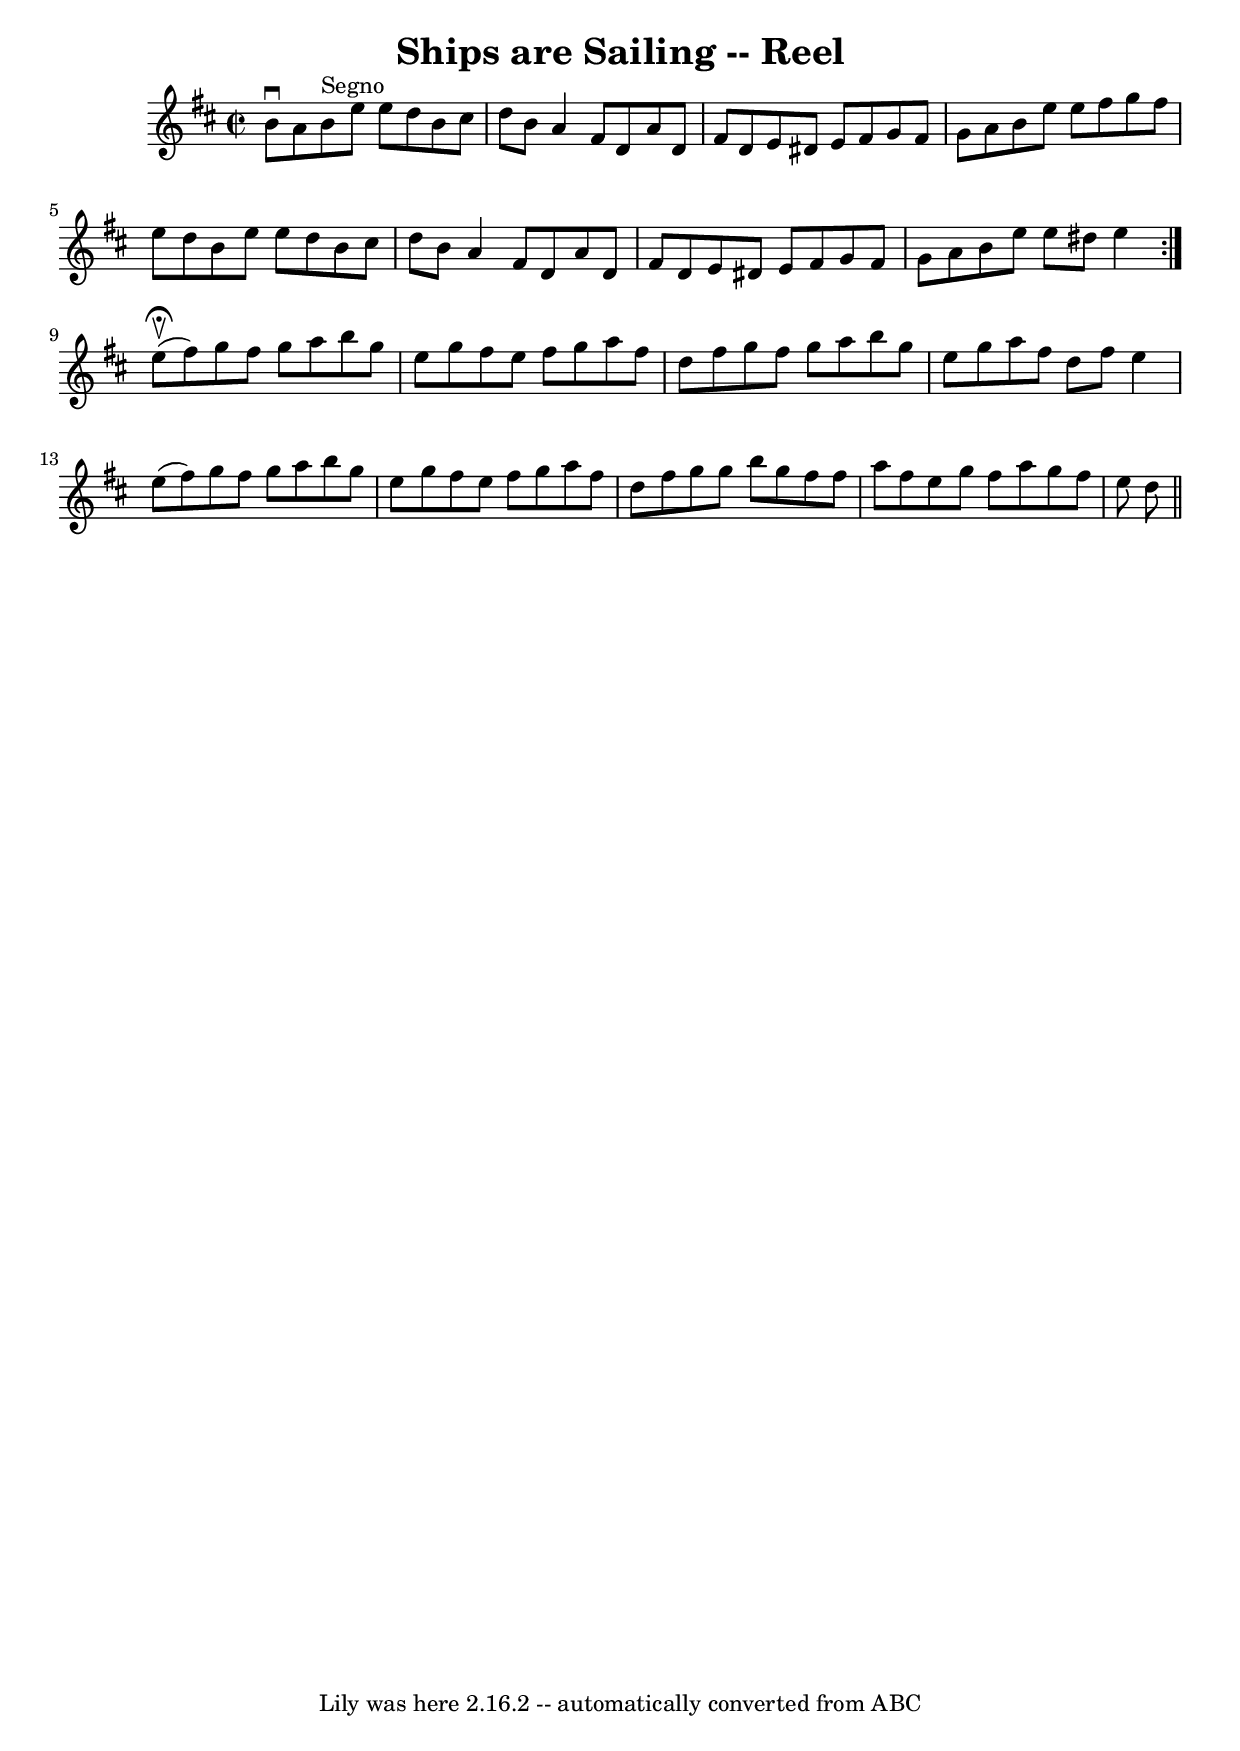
\version "2.16.2"
\include "Mammoth.ily"
\header {
  %% book = "Ryan's Mammoth Collection"
  crossRefNumber = "1"
  footnotes = ""
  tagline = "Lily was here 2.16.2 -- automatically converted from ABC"
  title = "Ships are Sailing -- Reel"

}
voicedefault =  {



  \repeat volta 2 {

    \override Staff.TimeSignature #'style = #'C
    \time 2/2 
    \key e \dorian b'8^\downbow a'8    |
    b'8^"Segno"   
    e''8 e''8 d''8 b'8 cis''8 d''8 b'8  |
    a'4 fis'8   
    d'8 a'8 d'8 fis'8 d'8  |
    e'8 dis'8 e'8 fis'8    
    g'8 fis'8 g'8 a'8  |
    b'8 e''8 e''8 fis''8 g''8    
    fis''8 e''8 d''8  |
    b'8 e''8 e''8 d''8 b'8    
    cis''8 d''8 b'8  |
    a'4 fis'8 d'8 a'8 d'8 fis'8    
    d'8  |
    e'8 dis'8 e'8 fis'8 g'8 fis'8 g'8 a'8  
    |
    b'8 e''8 e''8 dis''8 e''4    
  } e''8 
  ^\fermata^\upbow(fis''8) |
  g''8 fis''8 g''8 a''8    
  b''8 g''8 e''8 g''8  |
  fis''8 e''8 fis''8 g''8    
  a''8 fis''8 d''8 fis''8  |
  g''8 fis''8 g''8 a''8    
  b''8 g''8 e''8 g''8  |
  a''8 fis''8 d''8 fis''8    
  e''4 e''8 (fis''8) |
  g''8 fis''8 g''8 a''8 b''8 
  g''8 e''8 g''8  |
  fis''8 e''8 fis''8 g''8 a''8    
  fis''8 d''8 fis''8  |
  g''8 g''8 b''8 g''8 fis''8    
  fis''8 a''8 fis''8  |
  e''8 g''8 fis''8 a''8 g''8    
  fis''8 e''8 d''8    \bar "||"   

}

\score{
  <<

    \context Staff="default"
    {
      \voicedefault 
      
    }

  >>
  \layout {
    
  }
  \midi {
  }

}
